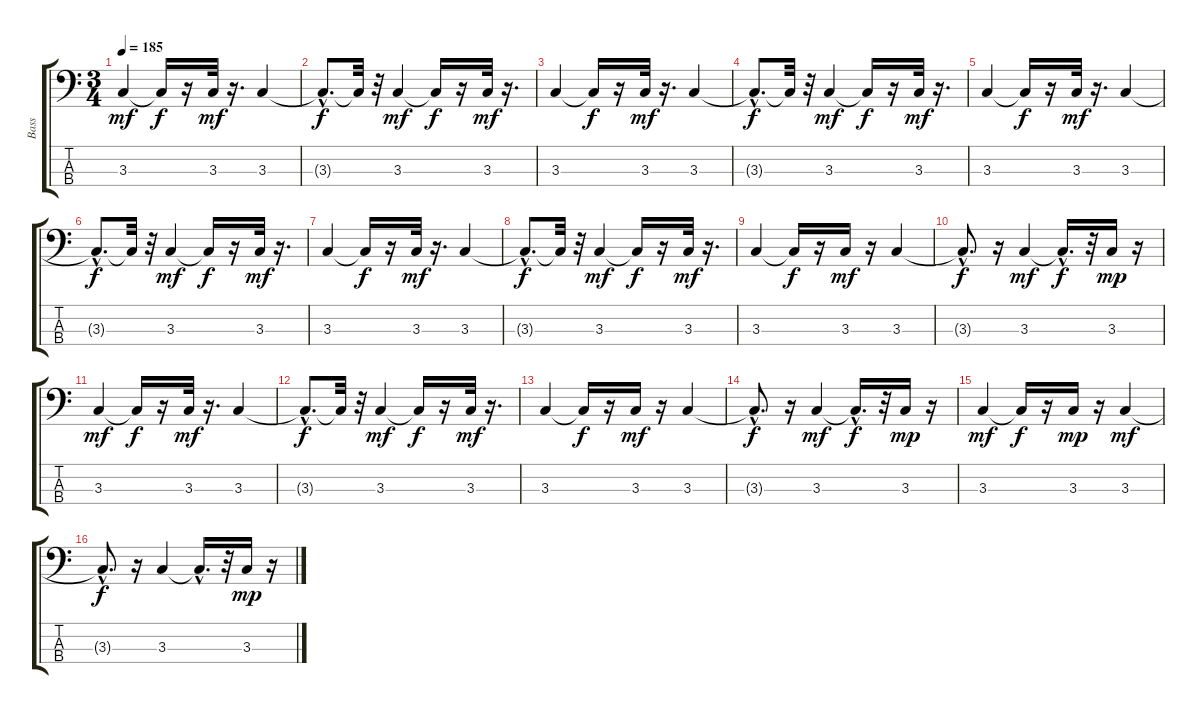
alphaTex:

\track ("Bass   " "Bass   ") {instrument acousticbass}
\staff {score tabs}
\tuning (G2 D2 A1 E1) {hide}
\ts (3 4)
\tempo 185
\clef f4
\ks c
3.3.4{dy mf} 3.3{t}.16{dy f} r.16 3.3.32{dy mf} r.16{d} 3.3.4 |
3.3{hac t}.8{d dy f} 3.3{t}.32 r.32 3.3.4{dy mf} 3.3{t}.16{dy f} r.16 3.3.32{dy mf} r.16{d} |
3.3.4 3.3{t}.16{dy f} r.16 3.3.32{dy mf} r.16{d} 3.3.4 |
3.3{hac t}.8{d dy f} 3.3{t}.32 r.32 3.3.4{dy mf} 3.3{t}.16{dy f} r.16 3.3.32{dy mf} r.16{d} |
3.3.4 3.3{t}.16{dy f} r.16 3.3.32{dy mf} r.16{d} 3.3.4 |
3.3{hac t}.8{d dy f} 3.3{t}.32 r.32 3.3.4{dy mf} 3.3{t}.16{dy f} r.16 3.3.32{dy mf} r.16{d} |
3.3.4 3.3{t}.16{dy f} r.16 3.3.32{dy mf} r.16{d} 3.3.4 |
3.3{hac t}.8{d dy f} 3.3{t}.32 r.32 3.3.4{dy mf} 3.3{t}.16{dy f} r.16 3.3.32{dy mf} r.16{d} |
3.3.4 3.3{t}.16{dy f} r.16 3.3.16{dy mf} r.16 3.3.4 |
3.3{hac t}.8{d dy f} r.16 3.3.4{dy mf} 3.3{hac t}.16{d dy f} r.32 3.3.16{dy mp} r.16 |
3.3.4{dy mf} 3.3{t}.16{dy f} r.16 3.3.32{dy mf} r.16{d} 3.3.4 |
3.3{hac t}.8{d dy f} 3.3{t}.32 r.32 3.3.4{dy mf} 3.3{t}.16{dy f} r.16 3.3.32{dy mf} r.16{d} |
3.3.4 3.3{t}.16{dy f} r.16 3.3.16{dy mf} r.16 3.3.4 |
3.3{hac t}.8{d dy f} r.16 3.3.4{dy mf} 3.3{hac t}.16{d dy f} r.32 3.3.16{dy mp} r.16 |
3.3.4{dy mf} 3.3{t}.16{dy f} r.16 3.3.16{dy mp} r.16 3.3.4{dy mf} |
3.3{hac t}.8{d dy f} r.16 3.3.4 3.3{hac t}.16{d} r.32 3.3.16{dy mp} r.16
